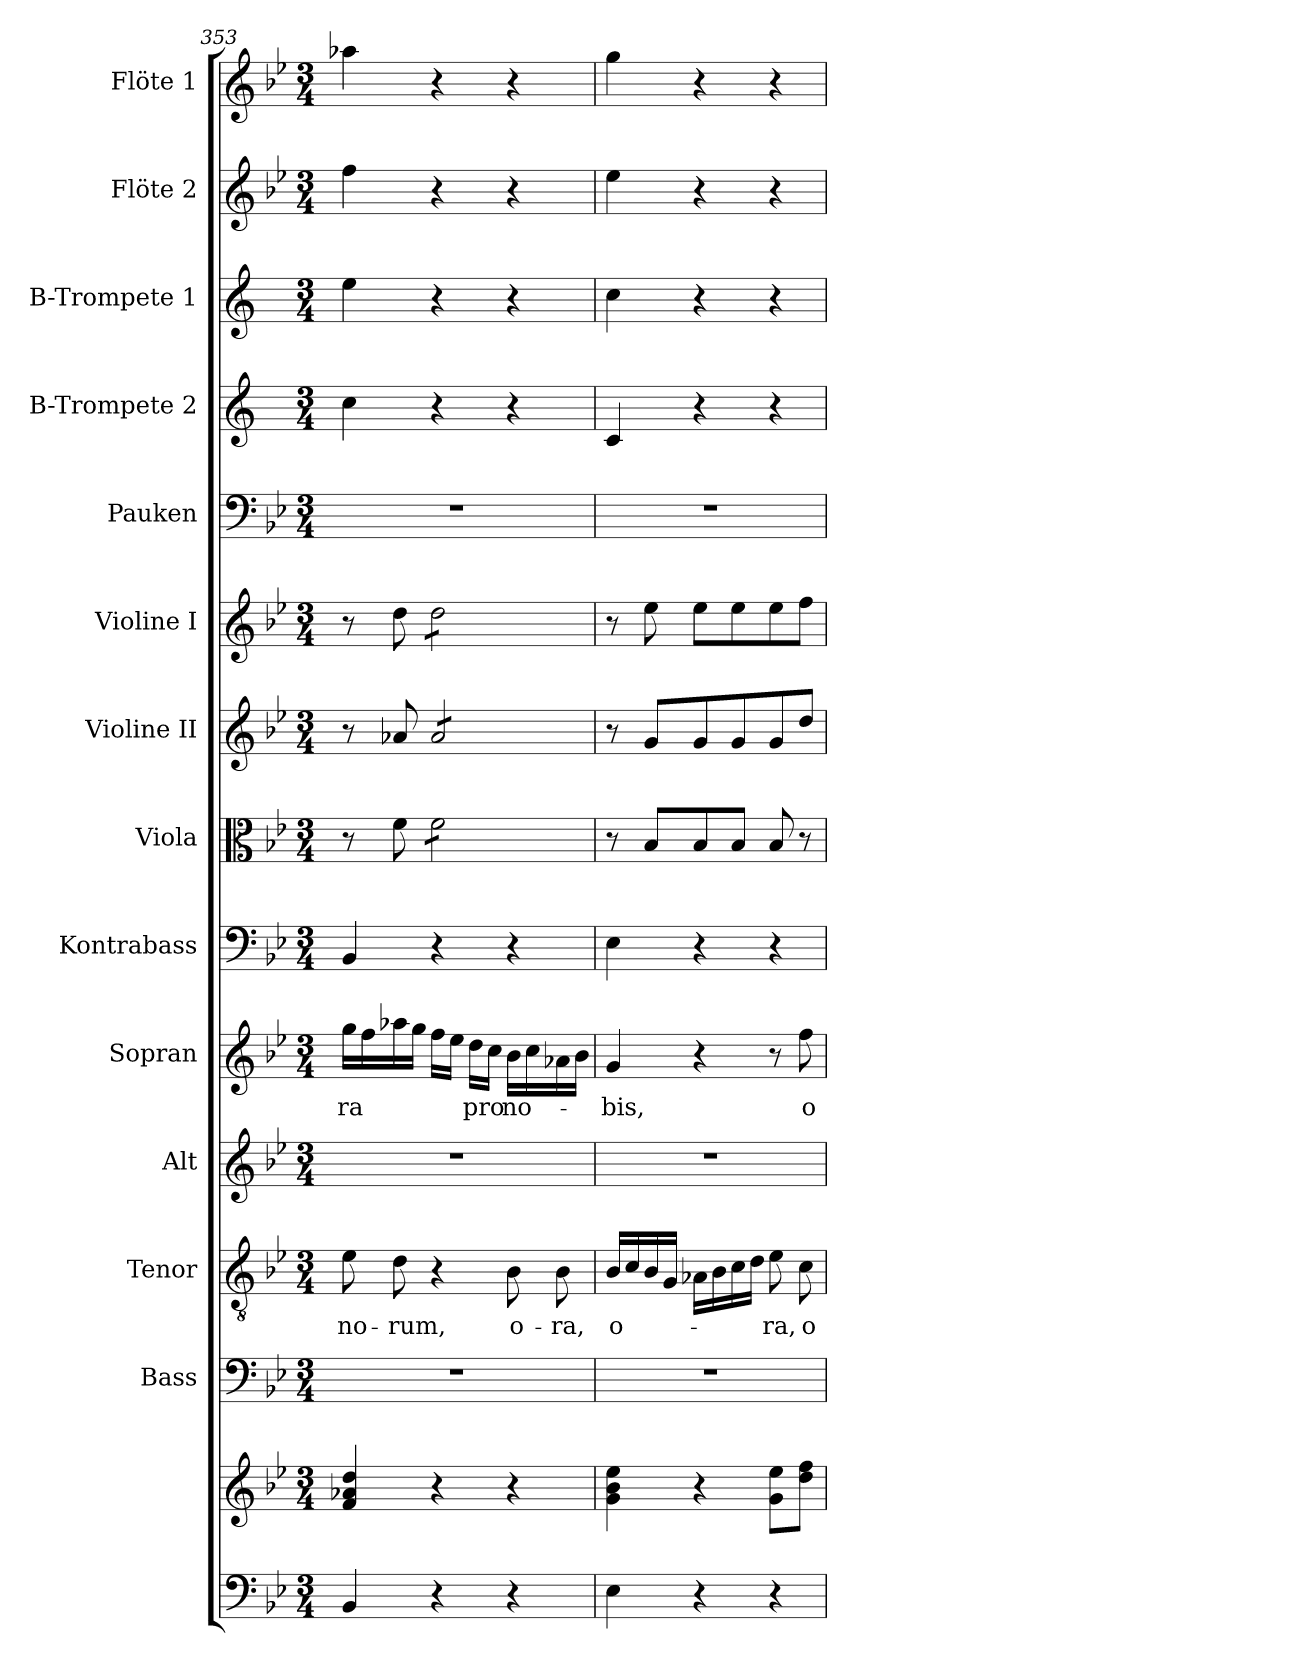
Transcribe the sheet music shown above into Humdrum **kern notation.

**kern	**kern	**kern	**kern	**text	**kern	**kern	**text	**kern	**kern	**kern	**kern	**kern	**kern	**kern	**kern	**kern
*part14	*part14	*part13	*part12	*part12	*part11	*part10	*part10	*part9	*part8	*part7	*part6	*part5	*part4	*part3	*part2	*part1
*staff15	*staff14	*staff13	*staff12	*staff12	*staff11	*staff10	*staff10	*staff9	*staff8	*staff7	*staff6	*staff5	*staff4	*staff3	*staff2	*staff1
*	*	*I"Bass	*I"Tenor	*	*I"Alt	*I"Sopran	*	*I"Kontrabass	*I"Viola	*I"Violine II	*I"Violine I	*I"Pauken	*I"B-Trompete 2	*I"B-Trompete 1	*I"Flöte 2	*I"Flöte 1
*	*	*I'B.	*I'T.	*	*I'A.	*I'S.	*	*I'Kb.	*I'Vla.	*I'Vl. II	*I'Vl. I	*I'Pk.	*I'B Trp. 2	*I'B Trp. 1	*I'Fl. 2	*I'Fl. 1
*clefF4	*clefG2	*clefF4	*clefGv2	*	*clefG2	*clefG2	*	*clefF4	*clefC3	*clefG2	*clefG2	*clefF4	*clefG2	*clefG2	*clefG2	*clefG2
*	*	*	*	*	*	*	*	*ITrd7c12	*	*	*	*	*ITrd1c2	*ITrd1c2	*	*
*k[b-e-]	*k[b-e-]	*k[b-e-]	*k[b-e-]	*	*k[b-e-]	*k[b-e-]	*	*k[b-e-]	*k[b-e-]	*k[b-e-]	*k[b-e-]	*k[b-e-]	*k[b-e-]	*k[b-e-]	*k[b-e-]	*k[b-e-]
*B-:	*B-:	*B-:	*B-:	*	*B-:	*B-:	*	*B-:	*B-:	*B-:	*B-:	*B-:	*B-:	*B-:	*B-:	*B-:
*M3/4	*M3/4	*M3/4	*M3/4	*	*M3/4	*M3/4	*	*M3/4	*M3/4	*M3/4	*M3/4	*M3/4	*M3/4	*M3/4	*M3/4	*M3/4
=353	=353	=353	=353	=353	=353	=353	=353	=353	=353	=353	=353	=353	=353	=353	=353	=353
!	!	!	!	!LO:LY:b	!	!	!LO:LY:b	!	!	!	!	!	!	!	!	!
4BB-/	4f/ 4a-X/ 4dd/	2.r	8e-\	-no-	2.r	16gg\LL	-ra	4BBB-/	8r	8r	8r	2.r	4b-\	4dd\	4ff\	4aa-X\
.	.	.	.	.	.	16ff\	.	.	.	.	.	.	.	.	.	.
!	!	!	!	!LO:LY:b	!	!	!	!	!	!	!	!	!	!	!	!
.	.	.	8d\	-rum,	.	16aa-X\	.	.	8f\	8a-X/	8dd\	.	.	.	.	.
.	.	.	.	.	.	16gg\JJ	.	.	.	.	.	.	.	.	.	.
*	*	*	*	*	*	*	*	*	*tremolo	*	*	*	*	*	*	*
*	*	*	*	*	*	*	*	*	*	*tremolo	*	*	*	*	*	*
*	*	*	*	*	*	*	*	*	*	*	*tremolo	*	*	*	*	*
4r	4r	.	4r	.	.	16ff\LL	.	4r	8f\L	8a-/L	8dd\L	.	4r	4r	4r	4r
.	.	.	.	.	.	16ee-\JJ	.	.	.	.	.	.	.	.	.	.
!	!	!	!	!	!	!	!LO:LY:b	!	!	!	!	!	!	!	!	!
.	.	.	.	.	.	16dd\LL	pro	.	8f\	8a-/	8dd\	.	.	.	.	.
.	.	.	.	.	.	16cc\JJ	.	.	.	.	.	.	.	.	.	.
!	!	!	!	!LO:LY:b	!	!	!LO:LY:b	!	!	!	!	!	!	!	!	!
4r	4r	.	8B-\	o-	.	16b-\LL	no-	4r	8f\	8a-/	8dd\	.	4r	4r	4r	4r
.	.	.	.	.	.	16cc\	.	.	.	.	.	.	.	.	.	.
!	!	!	!	!LO:LY:b	!	!	!	!	!	!	!	!	!	!	!	!
.	.	.	8B-\	-ra,	.	16a-X\	.	.	8f\J	8a-/J	8dd\J	.	.	.	.	.
*	*	*	*	*	*	*	*	*	*	*	*Xtremolo	*	*	*	*	*
*	*	*	*	*	*	*	*	*	*	*Xtremolo	*	*	*	*	*	*
*	*	*	*	*	*	*	*	*	*Xtremolo	*	*	*	*	*	*	*
.	.	.	.	.	.	16b-\JJ	.	.	.	.	.	.	.	.	.	.
=354	=354	=354	=354	=354	=354	=354	=354	=354	=354	=354	=354	=354	=354	=354	=354	=354
!	!	!	!	!LO:LY:b	!	!	!LO:LY:b	!	!	!	!	!	!	!	!	!
4E-\	4g\ 4b-\ 4ee-\	2.r	16B-/LL	o-	2.r	4g/	-bis,	4EE-\	8r	8r	8r	2.r	4B-/	4b-\	4ee-\	4gg\
.	.	.	16c/	.	.	.	.	.	.	.	.	.	.	.	.	.
.	.	.	16B-/	.	.	.	.	.	8B-/L	8g/L	8ee-\	.	.	.	.	.
.	.	.	16G/JJ	.	.	.	.	.	.	.	.	.	.	.	.	.
4r	4r	.	16A-X\LL	.	.	4r	.	4r	8B-/	8g/	8ee-\L	.	4r	4r	4r	4r
.	.	.	16B-\	.	.	.	.	.	.	.	.	.	.	.	.	.
.	.	.	16c\	.	.	.	.	.	8B-/J	8g/	8ee-\	.	.	.	.	.
.	.	.	16d\JJ	.	.	.	.	.	.	.	.	.	.	.	.	.
!	!	!	!	!LO:LY:b	!	!	!	!	!	!	!	!	!	!	!	!
4r	8g\ 8ee-\L	.	8e-\	-ra,	.	8r	.	4r	8B-/	8g/	8ee-\	.	4r	4r	4r	4r
!	!	!	!	!LO:LY:b	!	!	!LO:LY:b	!	!	!	!	!	!	!	!	!
.	8dd\ 8ff\J	.	8c\	o-	.	8ff\	o-	.	8r	8dd/J	8ff\J	.	.	.	.	.
=	=	=	=	=	=	=	=	=	=	=	=	=	=	=	=	=
*-	*-	*-	*-	*-	*-	*-	*-	*-	*-	*-	*-	*-	*-	*-	*-	*-
